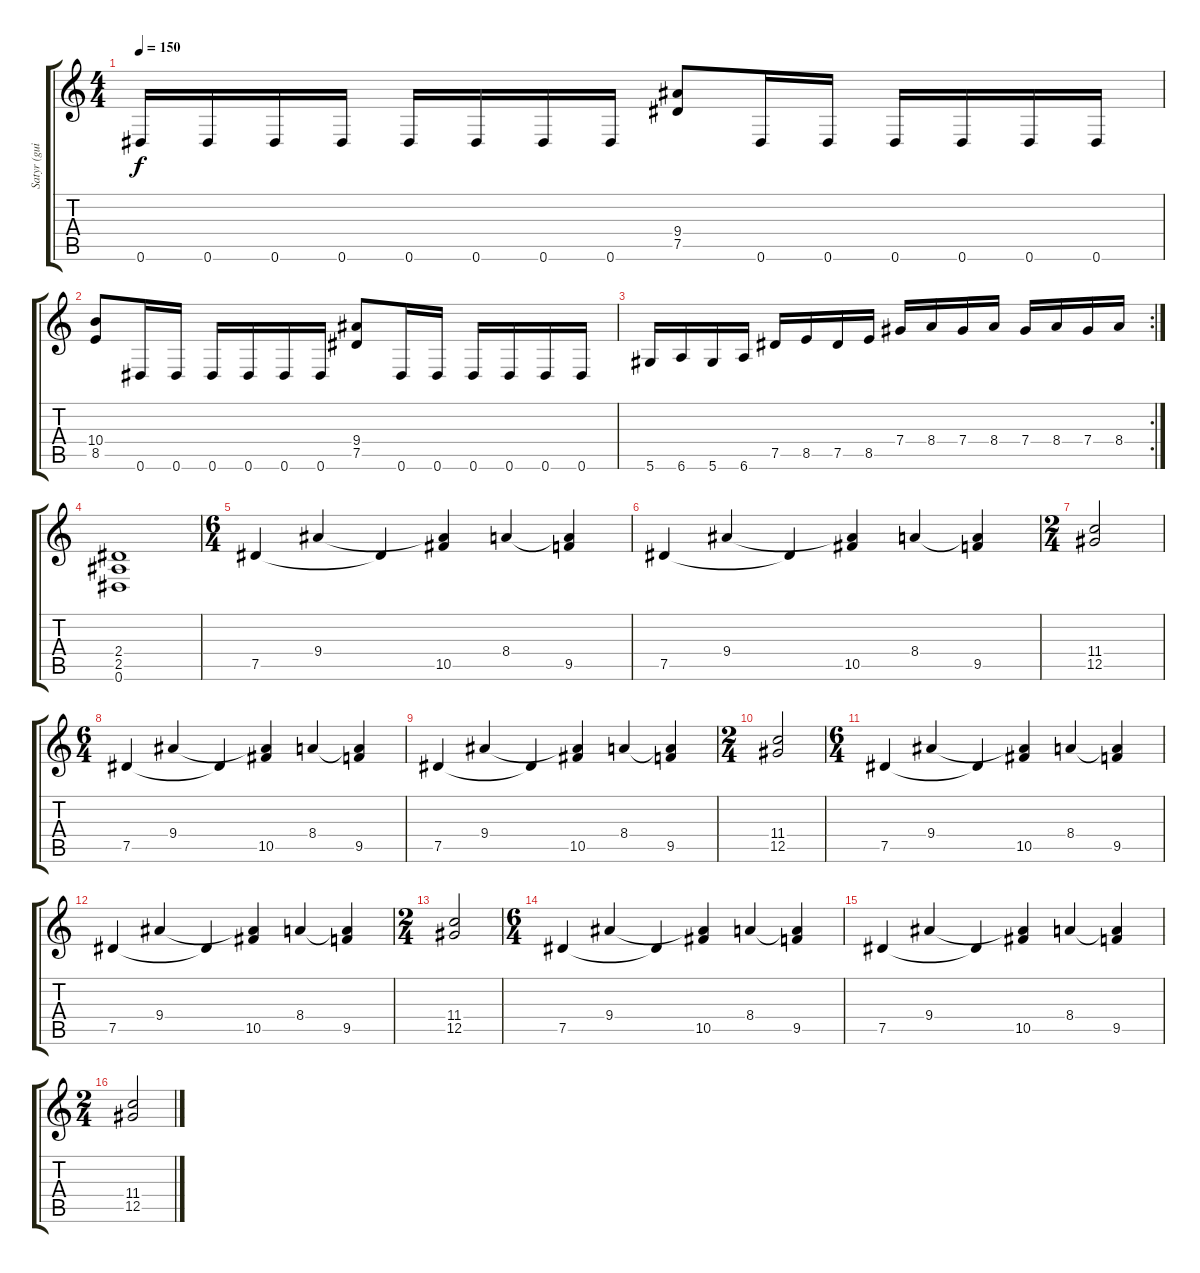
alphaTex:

\track ("Satyr (guitar 1)" "Satyr (gui") {instrument distortionguitar}
\staff {score tabs}
\tuning (Eb4 Bb3 Gb3 Db3 Ab2 Eb2) {hide}
\ts (4 4)
\tempo 150
\clef g2
\ks c
0.6.16{dy f} 0.6.16 0.6.16 0.6.16 0.6.16 0.6.16 0.6.16 0.6.16 (9.4 7.5).8 0.6.16 0.6.16 0.6.16 0.6.16 0.6.16 0.6.16 |
(10.4 8.5).8 0.6.16 0.6.16 0.6.16 0.6.16 0.6.16 0.6.16 (9.4 7.5).8 0.6.16 0.6.16 0.6.16 0.6.16 0.6.16 0.6.16 |
\rc 2
5.6.16 6.6.16 5.6.16 6.6.16 7.5.16 8.5.16 7.5.16 8.5.16 7.4.16 8.4.16 7.4.16 8.4.16 7.4.16 8.4.16 7.4.16 8.4.16 |
(2.4 2.5 0.6).1 |
\ts (6 4)
7.5.4 9.4.4 7.5{t}.4 (9.4{t} 10.5).4 8.4.4 (8.4{t} 9.5).4 |
7.5.4 9.4.4 7.5{t}.4 (9.4{t} 10.5).4 8.4.4 (8.4{t} 9.5).4 |
\ts (2 4)
(11.4 12.5).2 |
\ts (6 4)
7.5.4 9.4.4 7.5{t}.4 (9.4{t} 10.5).4 8.4.4 (8.4{t} 9.5).4 |
7.5.4 9.4.4 7.5{t}.4 (9.4{t} 10.5).4 8.4.4 (8.4{t} 9.5).4 |
\ts (2 4)
(11.4 12.5).2 |
\ts (6 4)
7.5.4 9.4.4 7.5{t}.4 (9.4{t} 10.5).4 8.4.4 (8.4{t} 9.5).4 |
7.5.4 9.4.4 7.5{t}.4 (9.4{t} 10.5).4 8.4.4 (8.4{t} 9.5).4 |
\ts (2 4)
(11.4 12.5).2 |
\ts (6 4)
7.5.4 9.4.4 7.5{t}.4 (9.4{t} 10.5).4 8.4.4 (8.4{t} 9.5).4 |
7.5.4 9.4.4 7.5{t}.4 (9.4{t} 10.5).4 8.4.4 (8.4{t} 9.5).4 |
\ts (2 4)
(11.4 12.5).2
